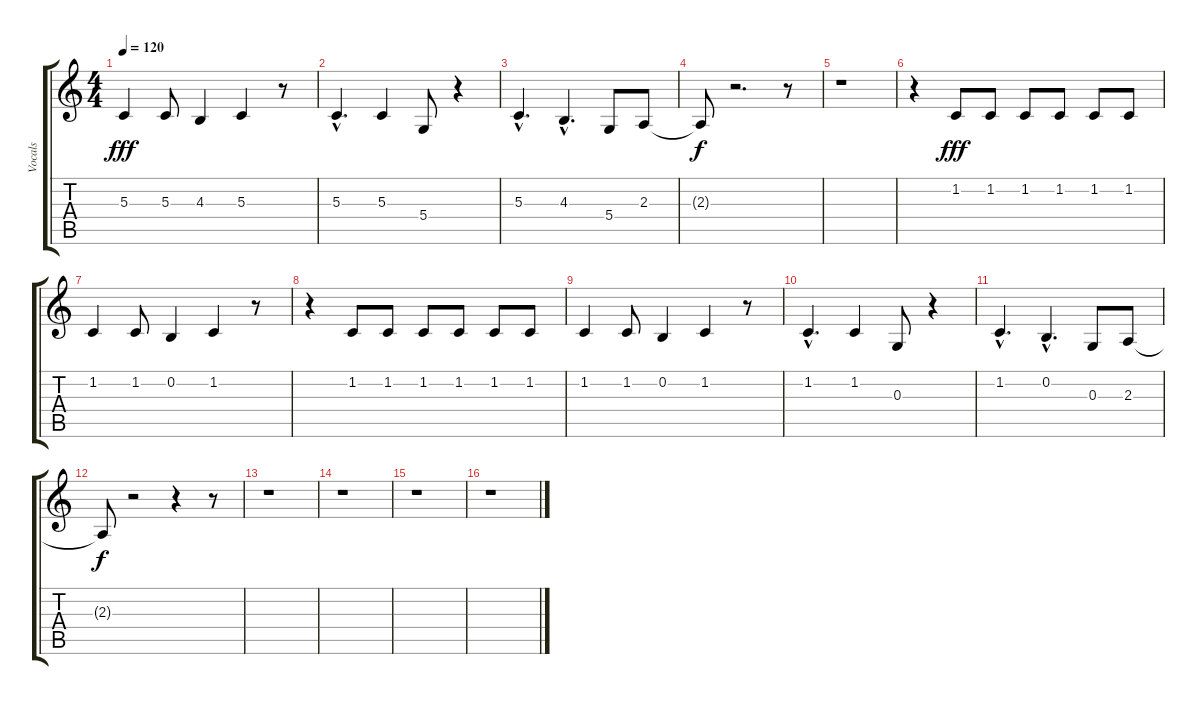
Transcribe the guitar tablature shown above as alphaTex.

\track ("Vocals" "Vocals") {instrument panflute}
\staff {score tabs}
\tuning (E4 B3 G3 D3 A2 E2) {hide}
\ts (4 4)
\tempo 120
\clef g2
\ks c
5.3.4{dy fff} 5.3.8 4.3.4 5.3.4 r.8 |
5.3{hac}.4{d} 5.3.4 5.4.8 r.4 |
5.3{hac}.4{d} 4.3{hac}.4{d} 5.4.8 2.3.8 |
2.3{t}.8{dy f} r.2{d} r.8 |
r.1 |
r.4 1.2.8{dy fff} 1.2.8 1.2.8 1.2.8 1.2.8 1.2.8 |
1.2.4 1.2.8 0.2.4 1.2.4 r.8 |
r.4 1.2.8 1.2.8 1.2.8 1.2.8 1.2.8 1.2.8 |
1.2.4 1.2.8 0.2.4 1.2.4 r.8 |
1.2{hac}.4{d} 1.2.4 0.3.8 r.4 |
1.2{hac}.4{d} 0.2{hac}.4{d} 0.3.8 2.3.8 |
2.3{t}.8{dy f} r.2 r.4 r.8 |
r.1 |
r.1 |
r.1 |
r.1
